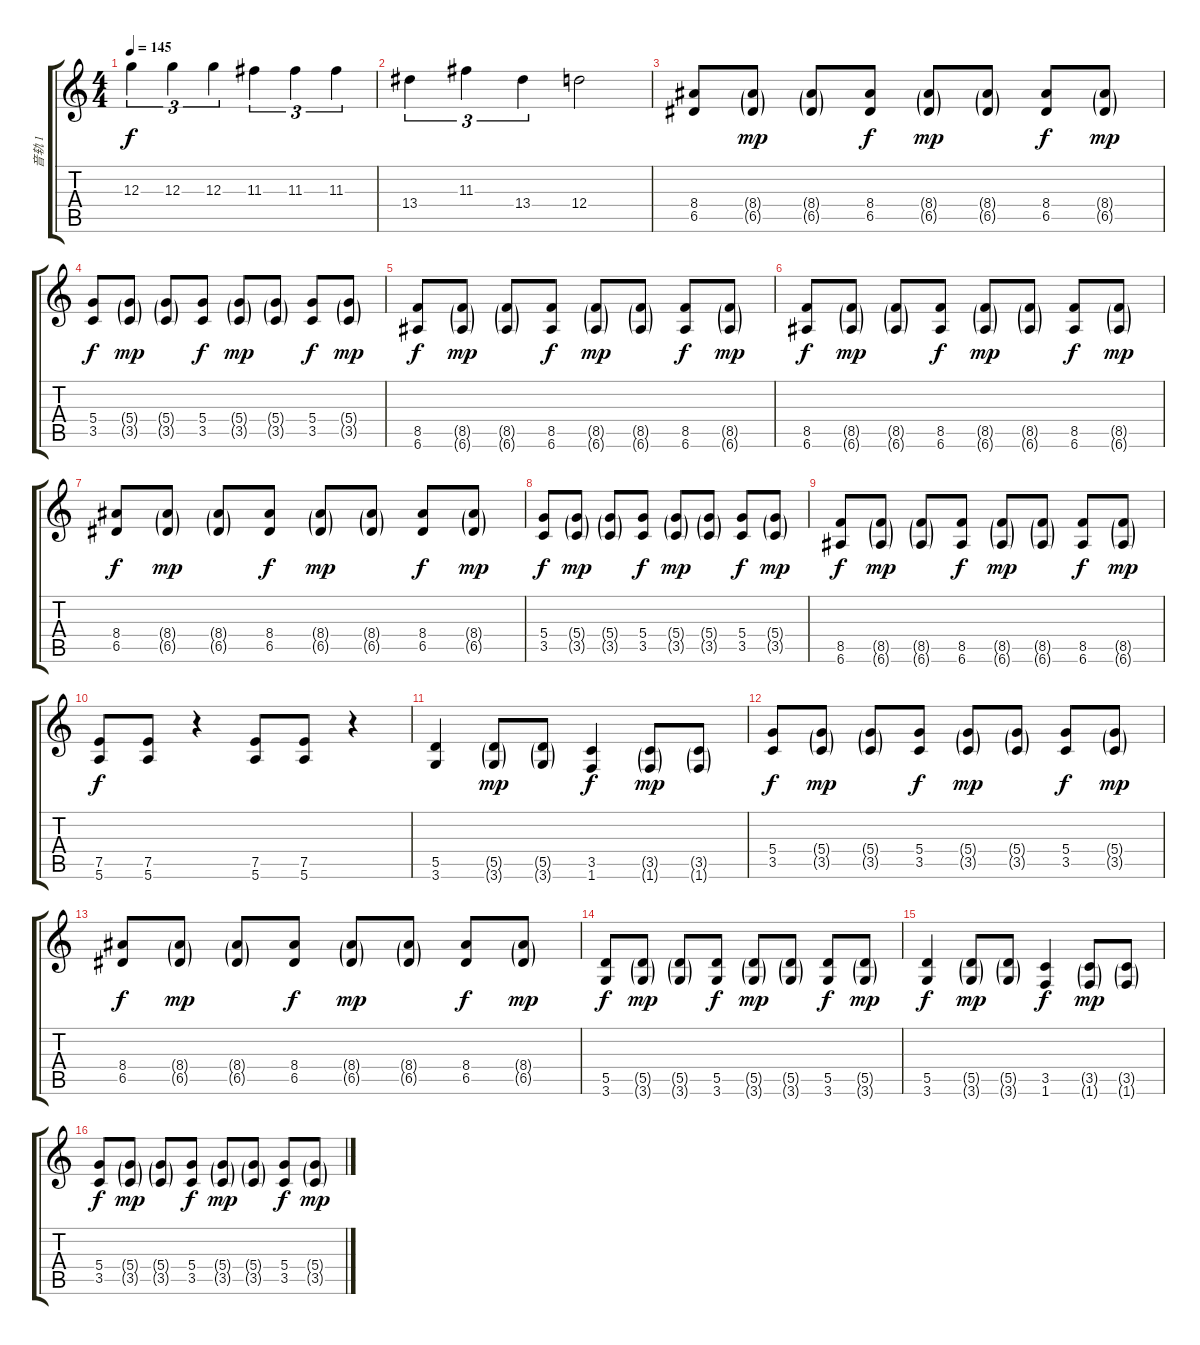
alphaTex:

\track ("音轨 1" "音轨 1") {instrument distortionguitar}
\staff {score tabs}
\tuning (E4 B3 G3 D3 A2 E2) {hide}
\ts (4 4)
\tempo 145
\clef g2
\ks c
12.3.4{tu (3 2) dy f} 12.3.4{tu (3 2)} 12.3.4{tu (3 2)} 11.3.4{tu (3 2)} 11.3.4{tu (3 2)} 11.3.4{tu (3 2)} |
13.4.4{tu (3 2)} 11.3.4{tu (3 2)} 13.4.4{tu (3 2)} 12.4.2 |
(8.4 6.5).8 (8.4{g} 6.5{g}).8{dy mp} (8.4{g} 6.5{g}).8 (8.4 6.5).8{dy f} (8.4{g} 6.5{g}).8{dy mp} (8.4{g} 6.5{g}).8 (8.4 6.5).8{dy f} (8.4{g} 6.5{g}).8{dy mp} |
(5.4 3.5).8{dy f} (5.4{g} 3.5{g}).8{dy mp} (5.4{g} 3.5{g}).8 (5.4 3.5).8{dy f} (5.4{g} 3.5{g}).8{dy mp} (5.4{g} 3.5{g}).8 (5.4 3.5).8{dy f} (5.4{g} 3.5{g}).8{dy mp} |
(8.5 6.6).8{dy f} (8.5{g} 6.6{g}).8{dy mp} (8.5{g} 6.6{g}).8 (8.5 6.6).8{dy f} (8.5{g} 6.6{g}).8{dy mp} (8.5{g} 6.6{g}).8 (8.5 6.6).8{dy f} (8.5{g} 6.6{g}).8{dy mp} |
(8.5 6.6).8{dy f} (8.5{g} 6.6{g}).8{dy mp} (8.5{g} 6.6{g}).8 (8.5 6.6).8{dy f} (8.5{g} 6.6{g}).8{dy mp} (8.5{g} 6.6{g}).8 (8.5 6.6).8{dy f} (8.5{g} 6.6{g}).8{dy mp} |
(8.4 6.5).8{dy f} (8.4{g} 6.5{g}).8{dy mp} (8.4{g} 6.5{g}).8 (8.4 6.5).8{dy f} (8.4{g} 6.5{g}).8{dy mp} (8.4{g} 6.5{g}).8 (8.4 6.5).8{dy f} (8.4{g} 6.5{g}).8{dy mp} |
(5.4 3.5).8{dy f} (5.4{g} 3.5{g}).8{dy mp} (5.4{g} 3.5{g}).8 (5.4 3.5).8{dy f} (5.4{g} 3.5{g}).8{dy mp} (5.4{g} 3.5{g}).8 (5.4 3.5).8{dy f} (5.4{g} 3.5{g}).8{dy mp} |
(8.5 6.6).8{dy f} (8.5{g} 6.6{g}).8{dy mp} (8.5{g} 6.6{g}).8 (8.5 6.6).8{dy f} (8.5{g} 6.6{g}).8{dy mp} (8.5{g} 6.6{g}).8 (8.5 6.6).8{dy f} (8.5{g} 6.6{g}).8{dy mp} |
(7.5 5.6).8{dy f} (7.5 5.6).8 r.4 (7.5 5.6).8 (7.5 5.6).8 r.4 |
(5.5 3.6).4 (5.5{g} 3.6{g}).8{dy mp} (5.5{g} 3.6{g}).8 (3.5 1.6).4{dy f} (3.5{g} 1.6{g}).8{dy mp} (3.5{g} 1.6{g}).8 |
(5.4 3.5).8{dy f} (5.4{g} 3.5{g}).8{dy mp} (5.4{g} 3.5{g}).8 (5.4 3.5).8{dy f} (5.4{g} 3.5{g}).8{dy mp} (5.4{g} 3.5{g}).8 (5.4 3.5).8{dy f} (5.4{g} 3.5{g}).8{dy mp} |
(8.4 6.5).8{dy f} (8.4{g} 6.5{g}).8{dy mp} (8.4{g} 6.5{g}).8 (8.4 6.5).8{dy f} (8.4{g} 6.5{g}).8{dy mp} (8.4{g} 6.5{g}).8 (8.4 6.5).8{dy f} (8.4{g} 6.5{g}).8{dy mp} |
(5.5 3.6).8{dy f} (5.5{g} 3.6{g}).8{dy mp} (5.5{g} 3.6{g}).8 (5.5 3.6).8{dy f} (5.5{g} 3.6{g}).8{dy mp} (5.5{g} 3.6{g}).8 (5.5 3.6).8{dy f} (5.5{g} 3.6{g}).8{dy mp} |
(5.5 3.6).4{dy f} (5.5{g} 3.6{g}).8{dy mp} (5.5{g} 3.6{g}).8 (3.5 1.6).4{dy f} (3.5{g} 1.6{g}).8{dy mp} (3.5{g} 1.6{g}).8 |
(5.4 3.5).8{dy f} (5.4{g} 3.5{g}).8{dy mp} (5.4{g} 3.5{g}).8 (5.4 3.5).8{dy f} (5.4{g} 3.5{g}).8{dy mp} (5.4{g} 3.5{g}).8 (5.4 3.5).8{dy f} (5.4{g} 3.5{g}).8{dy mp}
